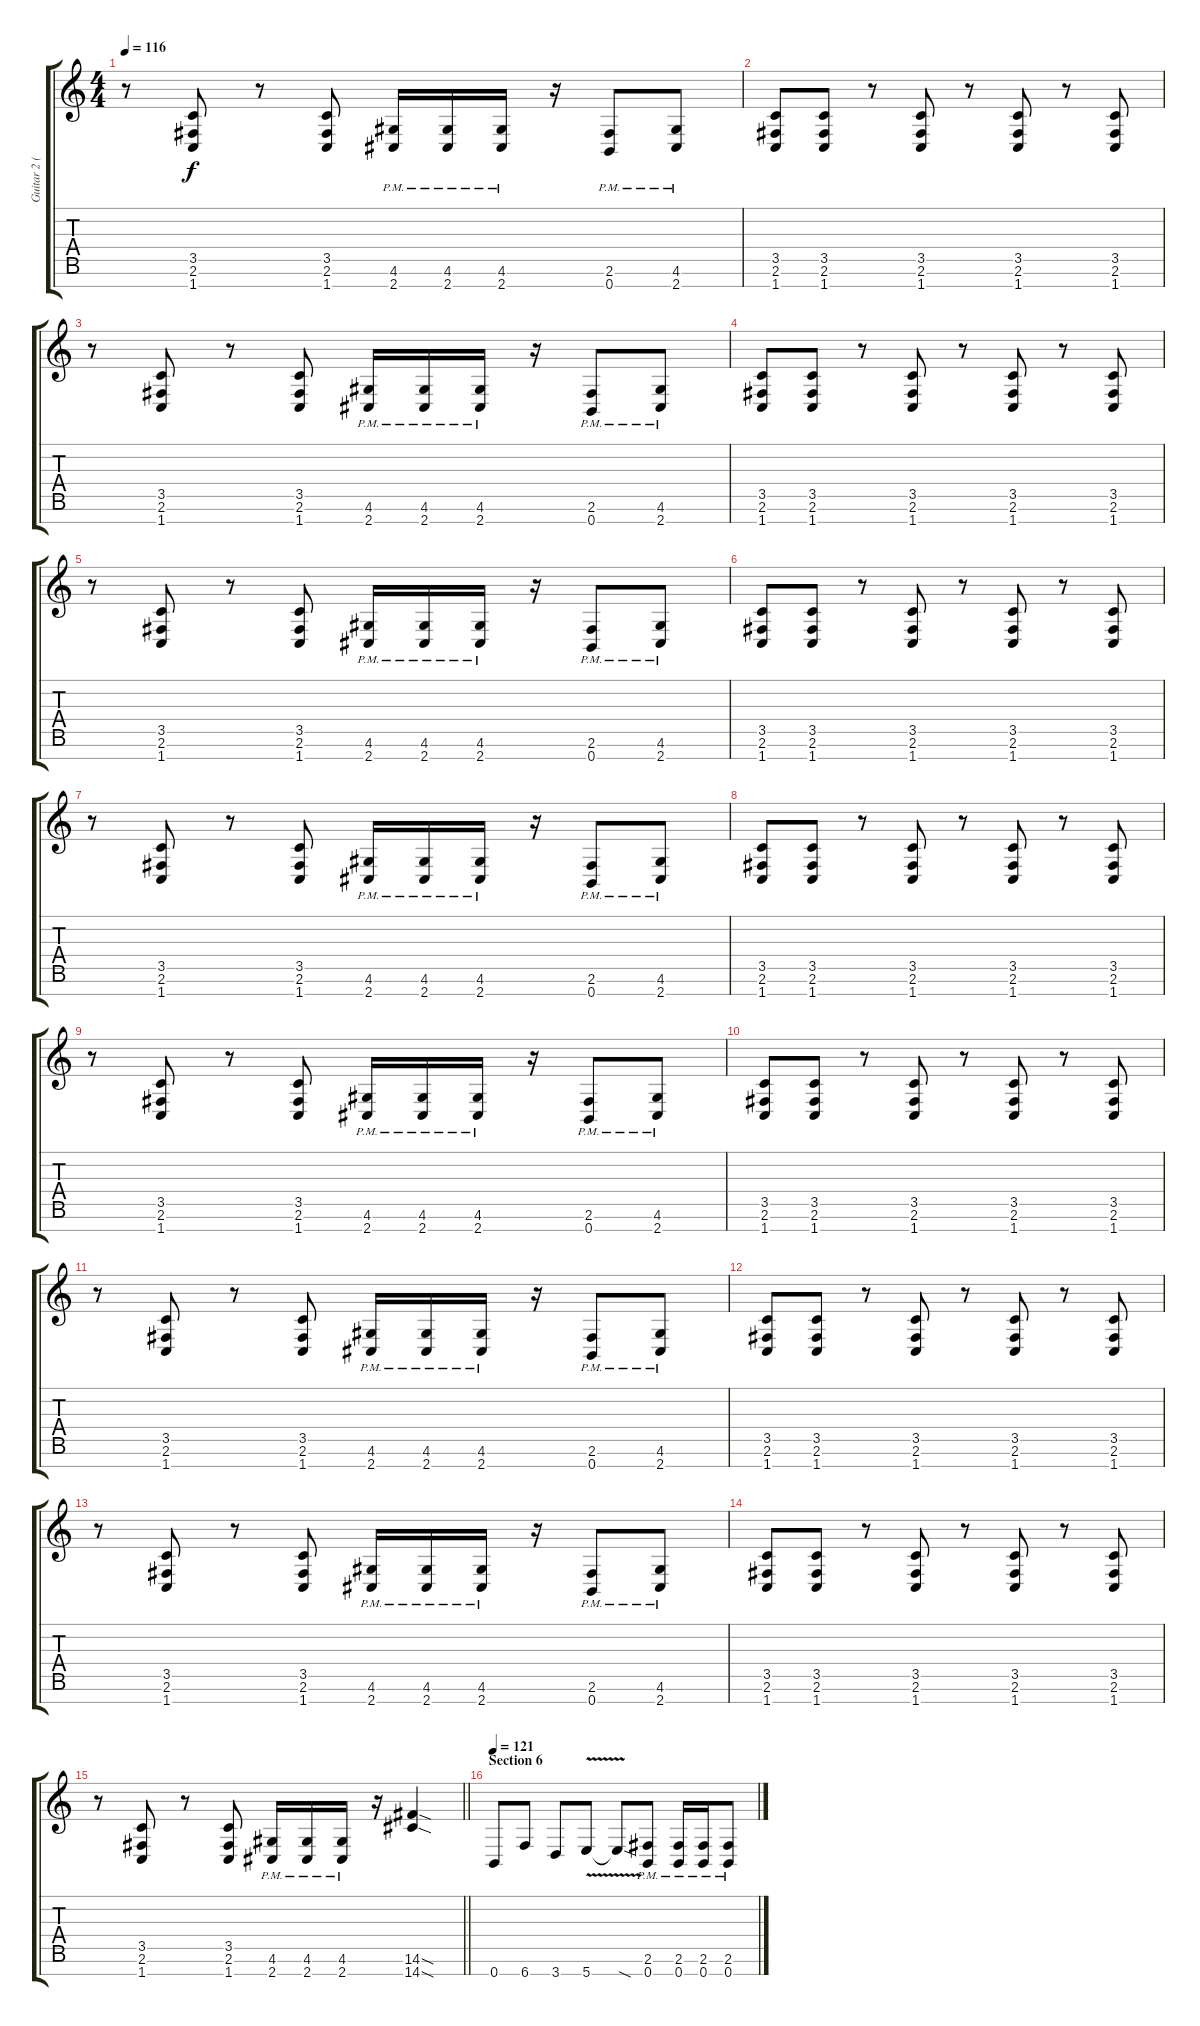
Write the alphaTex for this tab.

\track ("Guitar 2 (Distortion)" "Guitar 2 (") {instrument distortionguitar}
\staff {score tabs}
\tuning (E4 B3 G3 D3 A2 E2 B1) {hide}
\ts (4 4)
\tempo 116
\clef g2
\ks c
r.8{dy f} (3.5 2.6 1.7).8 r.8 (3.5 2.6 1.7).8 (4.6{pm} 2.7{pm}).16 (4.6{pm} 2.7{pm}).16 (4.6{pm} 2.7{pm}).16 r.16 (2.6{pm} 0.7{pm}).8 (4.6{pm} 2.7{pm}).8 |
(3.5 2.6 1.7).8 (3.5 2.6 1.7).8 r.8 (3.5 2.6 1.7).8 r.8 (3.5 2.6 1.7).8 r.8 (3.5 2.6 1.7).8 |
r.8 (3.5 2.6 1.7).8 r.8 (3.5 2.6 1.7).8 (4.6{pm} 2.7{pm}).16 (4.6{pm} 2.7{pm}).16 (4.6{pm} 2.7{pm}).16 r.16 (2.6{pm} 0.7{pm}).8 (4.6{pm} 2.7{pm}).8 |
(3.5 2.6 1.7).8 (3.5 2.6 1.7).8 r.8 (3.5 2.6 1.7).8 r.8 (3.5 2.6 1.7).8 r.8 (3.5 2.6 1.7).8 |
r.8 (3.5 2.6 1.7).8 r.8 (3.5 2.6 1.7).8 (4.6{pm} 2.7{pm}).16 (4.6{pm} 2.7{pm}).16 (4.6{pm} 2.7{pm}).16 r.16 (2.6{pm} 0.7{pm}).8 (4.6{pm} 2.7{pm}).8 |
(3.5 2.6 1.7).8 (3.5 2.6 1.7).8 r.8 (3.5 2.6 1.7).8 r.8 (3.5 2.6 1.7).8 r.8 (3.5 2.6 1.7).8 |
r.8 (3.5 2.6 1.7).8 r.8 (3.5 2.6 1.7).8 (4.6{pm} 2.7{pm}).16 (4.6{pm} 2.7{pm}).16 (4.6{pm} 2.7{pm}).16 r.16 (2.6{pm} 0.7{pm}).8 (4.6{pm} 2.7{pm}).8 |
(3.5 2.6 1.7).8 (3.5 2.6 1.7).8 r.8 (3.5 2.6 1.7).8 r.8 (3.5 2.6 1.7).8 r.8 (3.5 2.6 1.7).8 |
r.8 (3.5 2.6 1.7).8 r.8 (3.5 2.6 1.7).8 (4.6{pm} 2.7{pm}).16 (4.6{pm} 2.7{pm}).16 (4.6{pm} 2.7{pm}).16 r.16 (2.6{pm} 0.7{pm}).8 (4.6{pm} 2.7{pm}).8 |
(3.5 2.6 1.7).8 (3.5 2.6 1.7).8 r.8 (3.5 2.6 1.7).8 r.8 (3.5 2.6 1.7).8 r.8 (3.5 2.6 1.7).8 |
r.8 (3.5 2.6 1.7).8 r.8 (3.5 2.6 1.7).8 (4.6{pm} 2.7{pm}).16 (4.6{pm} 2.7{pm}).16 (4.6{pm} 2.7{pm}).16 r.16 (2.6{pm} 0.7{pm}).8 (4.6{pm} 2.7{pm}).8 |
(3.5 2.6 1.7).8 (3.5 2.6 1.7).8 r.8 (3.5 2.6 1.7).8 r.8 (3.5 2.6 1.7).8 r.8 (3.5 2.6 1.7).8 |
r.8 (3.5 2.6 1.7).8 r.8 (3.5 2.6 1.7).8 (4.6{pm} 2.7{pm}).16 (4.6{pm} 2.7{pm}).16 (4.6{pm} 2.7{pm}).16 r.16 (2.6{pm} 0.7{pm}).8 (4.6{pm} 2.7{pm}).8 |
(3.5 2.6 1.7).8 (3.5 2.6 1.7).8 r.8 (3.5 2.6 1.7).8 r.8 (3.5 2.6 1.7).8 r.8 (3.5 2.6 1.7).8 |
\barLineRight lightlight
r.8 (3.5 2.6 1.7).8 r.8 (3.5 2.6 1.7).8 (4.6{pm} 2.7{pm}).16 (4.6{pm} 2.7{pm}).16 (4.6{pm} 2.7{pm}).16 r.16 (14.6{sod} 14.7{sod}).4 |
\section ("" "Section 6")
\tempo 121
0.7.8 6.7.8 3.7.8 5.7{v}.8 5.7{sod t}.8 (2.6{pm} 0.7{pm}).8 (2.6{pm} 0.7{pm}).16 (2.6{pm} 0.7{pm}).16 (2.6{pm} 0.7{pm}).8
